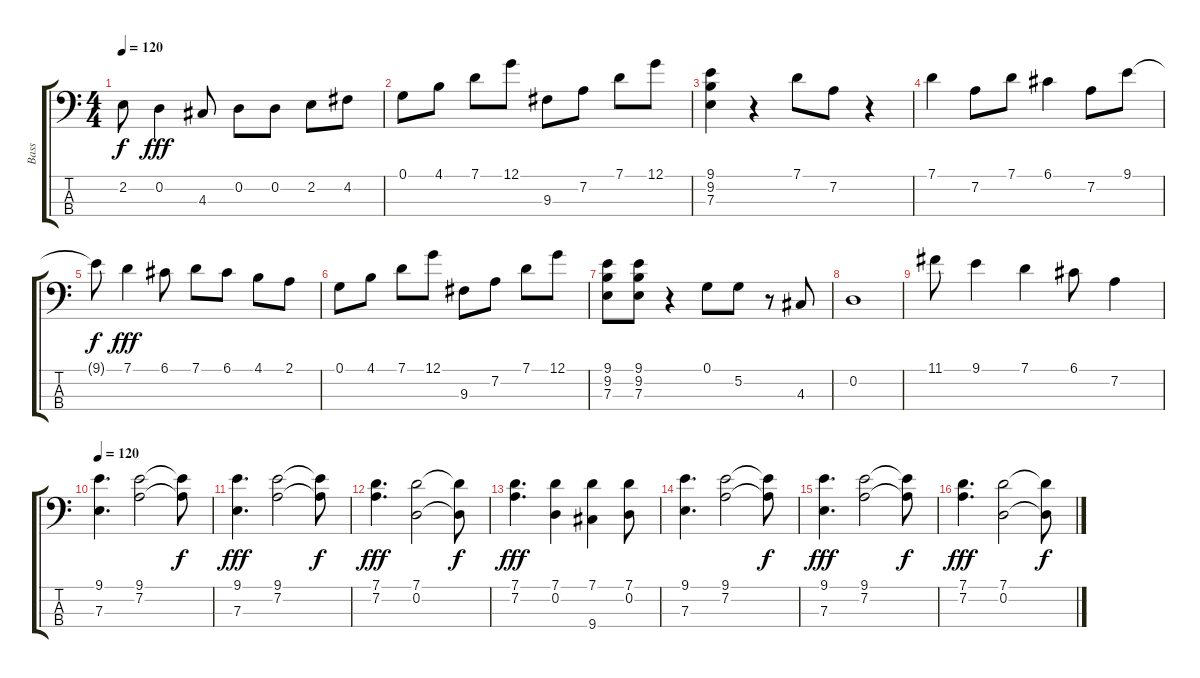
\track ("Bass" "Bass") {instrument electricbassfinger}
\staff {score tabs}
\tuning (G2 D2 A1 E1) {hide}
\ts (4 4)
\tempo 120
\clef f4
\ks c
2.2{t}.8{dy f} 0.2.4{dy fff} 4.3.8 0.2.8 0.2.8 2.2.8 4.2.8 |
0.1.8 4.1.8 7.1.8 12.1.8 9.3.8 7.2.8 7.1.8 12.1.8 |
(9.1 9.2 7.3).4 r.4 7.1.8 7.2.8 r.4 |
7.1.4 7.2.8 7.1.8 6.1.4 7.2.8 9.1.8 |
9.1{t}.8{dy f} 7.1.4{dy fff} 6.1.8 7.1.8 6.1.8 4.1.8 2.1.8 |
0.1.8 4.1.8 7.1.8 12.1.8 9.3.8 7.2.8 7.1.8 12.1.8 |
(9.1 9.2 7.3).8 (9.1 9.2 7.3).8 r.4 0.1.8 5.2.8 r.8 4.3.8 |
0.2.1 |
11.1.8 9.1.4 7.1.4 6.1.8 7.2.4 |
\tempo 120
(9.1 7.3).4{d} (9.1 7.2).2 (9.1{t} 7.2{t}).8{dy f} |
(9.1 7.3).4{d dy fff} (9.1 7.2).2 (9.1{t} 7.2{t}).8{dy f} |
(7.1 7.2).4{d dy fff} (7.1 0.2).2 (7.1{t} 0.2{t}).8{dy f} |
(7.1 7.2).4{d dy fff} (7.1 0.2).4 (7.1 9.4).4 (7.1 0.2).8 |
(9.1 7.3).4{d} (9.1 7.2).2 (9.1{t} 7.2{t}).8{dy f} |
(9.1 7.3).4{d dy fff} (9.1 7.2).2 (9.1{t} 7.2{t}).8{dy f} |
(7.1 7.2).4{d dy fff} (7.1 0.2).2 (7.1{t} 0.2{t}).8{dy f}
